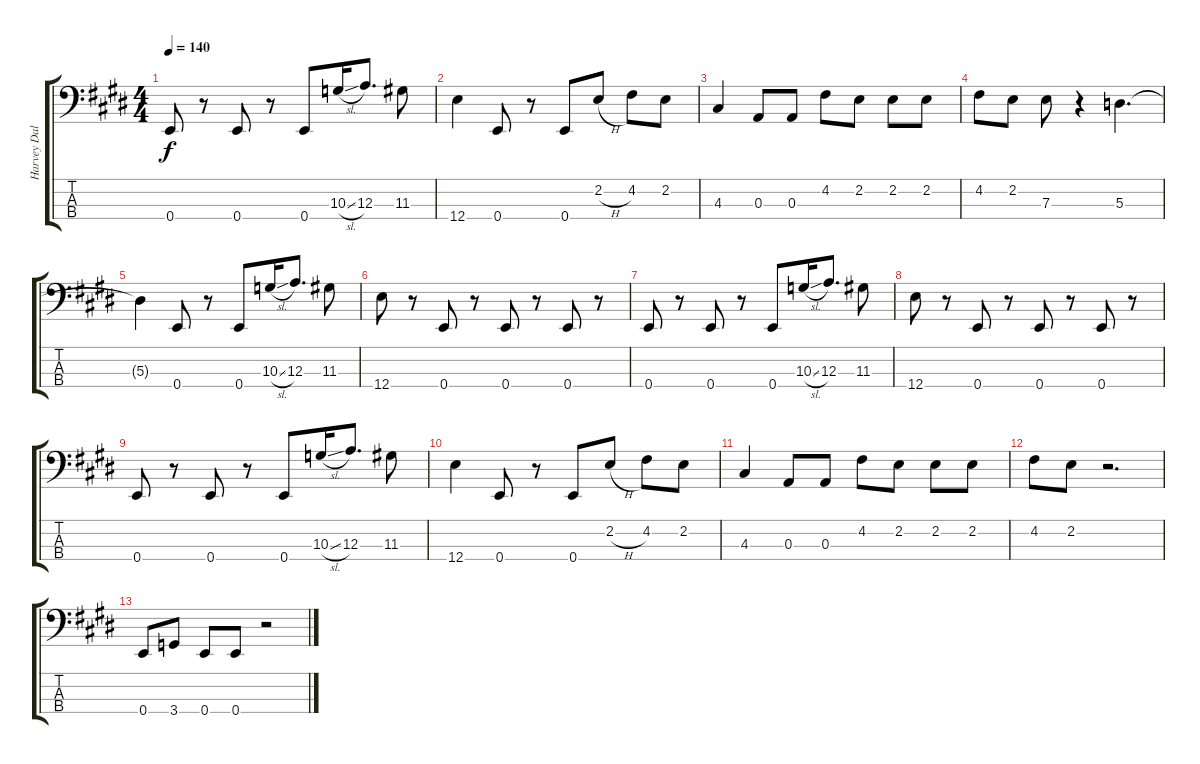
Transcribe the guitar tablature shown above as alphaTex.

\track ("Harvey Dalton Arnold Bass" "Harvey Dal") {instrument electricbassfinger}
\staff {score tabs}
\tuning (G2 D2 A1 E1) {hide}
\ts (4 4)
\tempo 140
\clef f4
\ks e
0.4.8{dy f} r.8 0.4.8 r.8 0.4.8 10.3{sl}.16 12.3.8{d} 11.3.8 |
12.4.4 0.4.8 r.8 0.4.8 2.2{h}.8 4.2.8 2.2.8 |
4.3.4 0.3.8 0.3.8 4.2.8 2.2.8 2.2.8 2.2.8 |
4.2.8 2.2.8 7.3.8 r.4 5.3.4{d} |
5.3{t}.4 0.4.8 r.8 0.4.8 10.3{sl}.16 12.3.8{d} 11.3.8 |
12.4.8 r.8 0.4.8 r.8 0.4.8 r.8 0.4.8 r.8 |
0.4.8 r.8 0.4.8 r.8 0.4.8 10.3{sl}.16 12.3.8{d} 11.3.8 |
12.4.8 r.8 0.4.8 r.8 0.4.8 r.8 0.4.8 r.8 |
0.4.8 r.8 0.4.8 r.8 0.4.8 10.3{sl}.16 12.3.8{d} 11.3.8 |
12.4.4 0.4.8 r.8 0.4.8 2.2{h}.8 4.2.8 2.2.8 |
4.3.4 0.3.8 0.3.8 4.2.8 2.2.8 2.2.8 2.2.8 |
4.2.8 2.2.8 r.2{d} |
0.4.8 3.4.8 0.4.8 0.4.8 r.2
